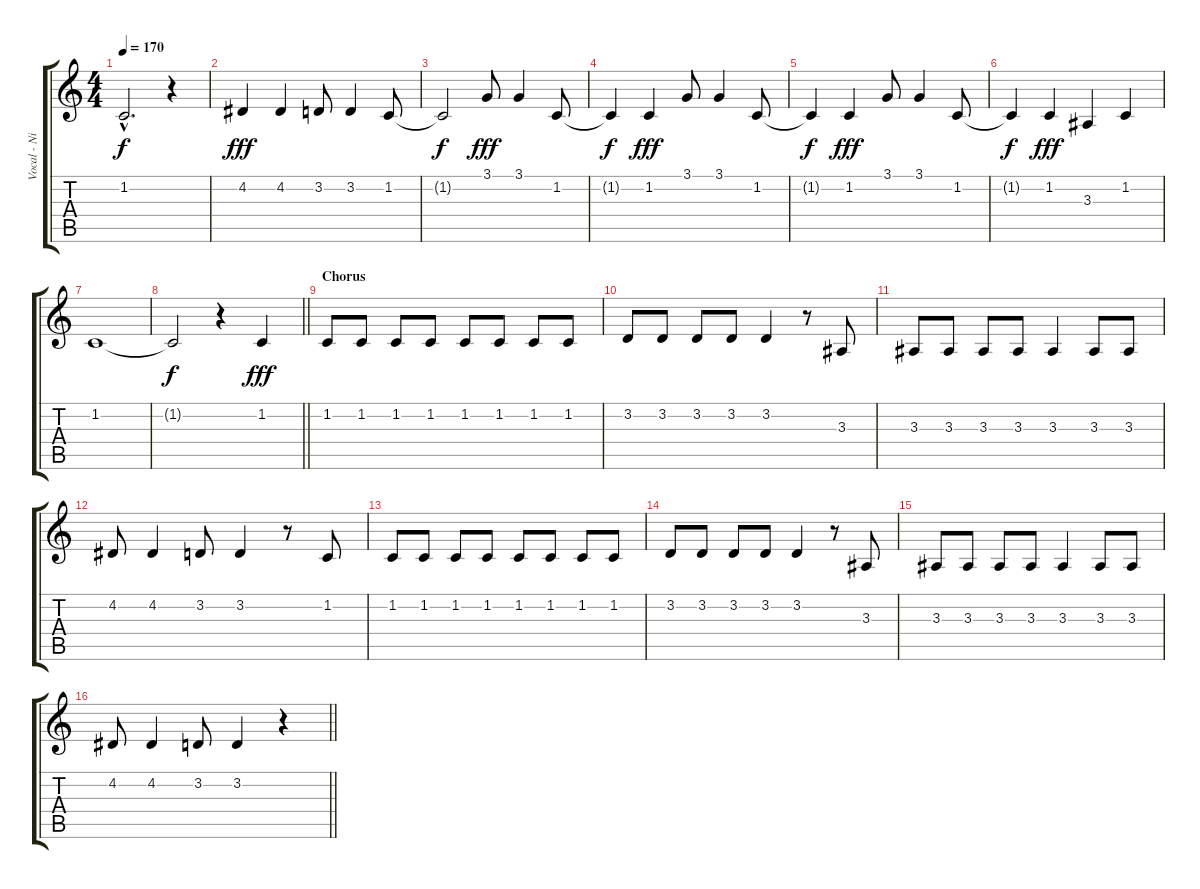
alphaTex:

\track ("Vocal - Nikola" "Vocal - Ni") {instrument flute}
\staff {score tabs}
\tuning (E4 B3 G3 D3 A2 E2) {hide}
\ts (4 4)
\tempo 170
\clef g2
\ks c
1.2{hac t}.2{d dy f} r.4 |
4.2.4{dy fff} 4.2.4 3.2.8 3.2.4 1.2.8 |
1.2{t}.2{dy f} 3.1.8{dy fff} 3.1.4 1.2.8 |
1.2{t}.4{dy f} 1.2.4{dy fff} 3.1.8 3.1.4 1.2.8 |
1.2{t}.4{dy f} 1.2.4{dy fff} 3.1.8 3.1.4 1.2.8 |
1.2{t}.4{dy f} 1.2.4{dy fff} 3.3.4 1.2.4 |
1.2.1 |
\barLineRight lightlight
1.2{t}.2{dy f} r.4 1.2.4{dy fff} |
\section ("" "Chorus")
1.2.8 1.2.8 1.2.8 1.2.8 1.2.8 1.2.8 1.2.8 1.2.8 |
3.2.8 3.2.8 3.2.8 3.2.8 3.2.4 r.8 3.3.8 |
3.3.8 3.3.8 3.3.8 3.3.8 3.3.4 3.3.8 3.3.8 |
4.2.8 4.2.4 3.2.8 3.2.4 r.8 1.2.8 |
1.2.8 1.2.8 1.2.8 1.2.8 1.2.8 1.2.8 1.2.8 1.2.8 |
3.2.8 3.2.8 3.2.8 3.2.8 3.2.4 r.8 3.3.8 |
3.3.8 3.3.8 3.3.8 3.3.8 3.3.4 3.3.8 3.3.8 |
\barLineRight lightlight
4.2.8 4.2.4 3.2.8 3.2.4 r.4
